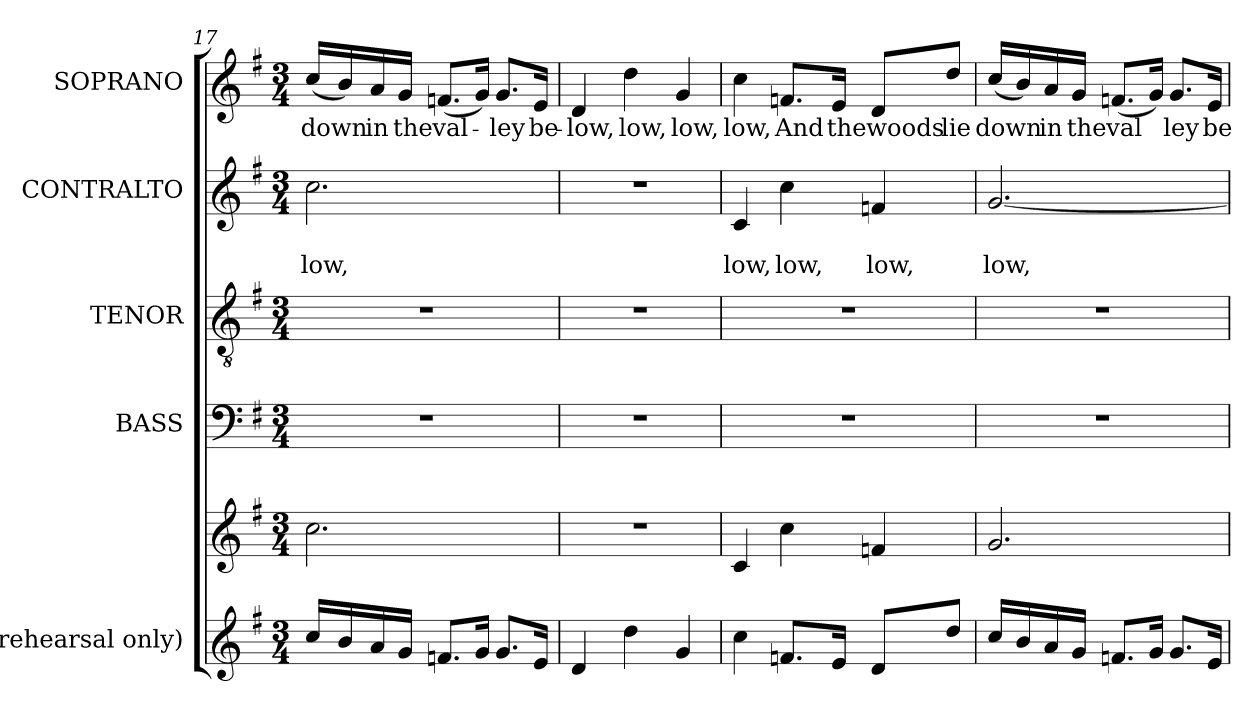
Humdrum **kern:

**kern	**kern	**kern	**kern	**kern	**text	**text	**kern	**text
*part5	*part5	*part4	*part3	*part2	*part2	*part2	*part1	*part1
*staff6	*staff5	*staff4	*staff3	*staff2	*staff2	*staff2	*staff1	*staff1
*I"(rehearsal only)	*	*I"BASS	*I"TENOR	*I"CONTRALTO	*	*	*I"SOPRANO	*
*clefG2	*clefG2	*clefF4	*clefGv2	*clefG2	*	*	*clefG2	*
*k[f#]	*k[f#]	*k[f#]	*k[f#]	*k[f#]	*	*	*k[f#]	*
*G:	*G:	*G:	*G:	*G:	*	*	*G:	*
*M3/4	*M3/4	*M3/4	*M3/4	*M3/4	*	*	*M3/4	*
=17	=17	=17	=17	=17	=17	=17	=17	=17
!	!	!	!	!	!	!LO:LY:b	!	!LO:LY:b
16cc/LL	2.cc\	2.r	2.r	2.cc\	.	low,	(<16cc/LL	down
16b/	.	.	.	.	.	.	16b/)	.
!	!	!	!	!	!	!	!	!LO:LY:b
16a/	.	.	.	.	.	.	16a/	in
!	!	!	!	!	!	!	!	!LO:LY:b
16g/JJ	.	.	.	.	.	.	16g/JJ	the
!	!	!	!	!	!	!	!	!LO:LY:b
8.fn/L	.	.	.	.	.	.	(<8.fn/L	val-
16g/Jk	.	.	.	.	.	.	16g/Jk)	.
!	!	!	!	!	!	!	!	!LO:LY:b
8.g/L	.	.	.	.	.	.	8.g/L	-ley
!	!	!	!	!	!	!	!	!LO:LY:b
16e/Jk	.	.	.	.	.	.	16e/Jk	be-
!!LO:PB:g=z
=18!	=18!	=18!	=18!	=18!	=18!	=18!	=18!	=18!
!	!LO:N:vis=1	!	!LO:N:vis=1	!LO:N:vis=1	!	!	!	!LO:LY:b
4d/	2.r	2.r	2.r	2.r	.	.	4d/	-low,
!	!	!	!	!	!	!	!	!LO:LY:b
4dd\	.	.	.	.	.	.	4dd\	low,
!	!	!	!	!	!	!	!	!LO:LY:b
4g/	.	.	.	.	.	.	4g/	low,
=19!	=19!	=19!	=19!	=19!	=19!	=19!	=19!	=19!
!	!	!	!LO:N:vis=1	!	!	!LO:LY:b	!	!LO:LY:b
4cc\	4c/	2.r	2.r	4c/	.	low,	4cc\	low,
!	!	!	!	!	!	!LO:LY:b	!	!LO:LY:b
8.fn/L	4cc\	.	.	4cc\	.	low,	8.fn/L	And
!	!	!	!	!	!	!	!	!LO:LY:b
16e/Jk	.	.	.	.	.	.	16e/Jk	the
!	!	!	!	!	!	!LO:LY:b	!	!LO:LY:b
8d/L	4fn/	.	.	4fn/	.	low,	8d/L	woods
!	!	!	!	!	!	!	!	!LO:LY:b
8dd/J	.	.	.	.	.	.	8dd/J	lie
=20!	=20!	=20!	=20!	=20!	=20!	=20!	=20!	=20!
!	!	!	!LO:N:vis=1	!	!	!LO:LY:b	!	!LO:LY:b
16cc/LL	2.g/	2.r	2.r	[<2.g/	.	low,	(<16cc/LL	down
16b/	.	.	.	.	.	.	16b/)	.
!	!	!	!	!	!	!	!	!LO:LY:b
16a/	.	.	.	.	.	.	16a/	in
!	!	!	!	!	!	!	!	!LO:LY:b
16g/JJ	.	.	.	.	.	.	16g/JJ	the
!	!	!	!	!	!	!	!	!LO:LY:b
8.fn/L	.	.	.	.	.	.	(<8.fn/L	val
16g/Jk	.	.	.	.	.	.	16g/Jk)	.
!	!	!	!	!	!	!	!	!LO:LY:b
8.g/L	.	.	.	.	.	.	8.g/L	ley
!	!	!	!	!	!	!	!	!LO:LY:b
16e/Jk	.	.	.	.	.	.	16e/Jk	be
=!	=!	=!	=!	=!	=!	=!	=!	=!
*-	*-	*-	*-	*-	*-	*-	*-	*-
